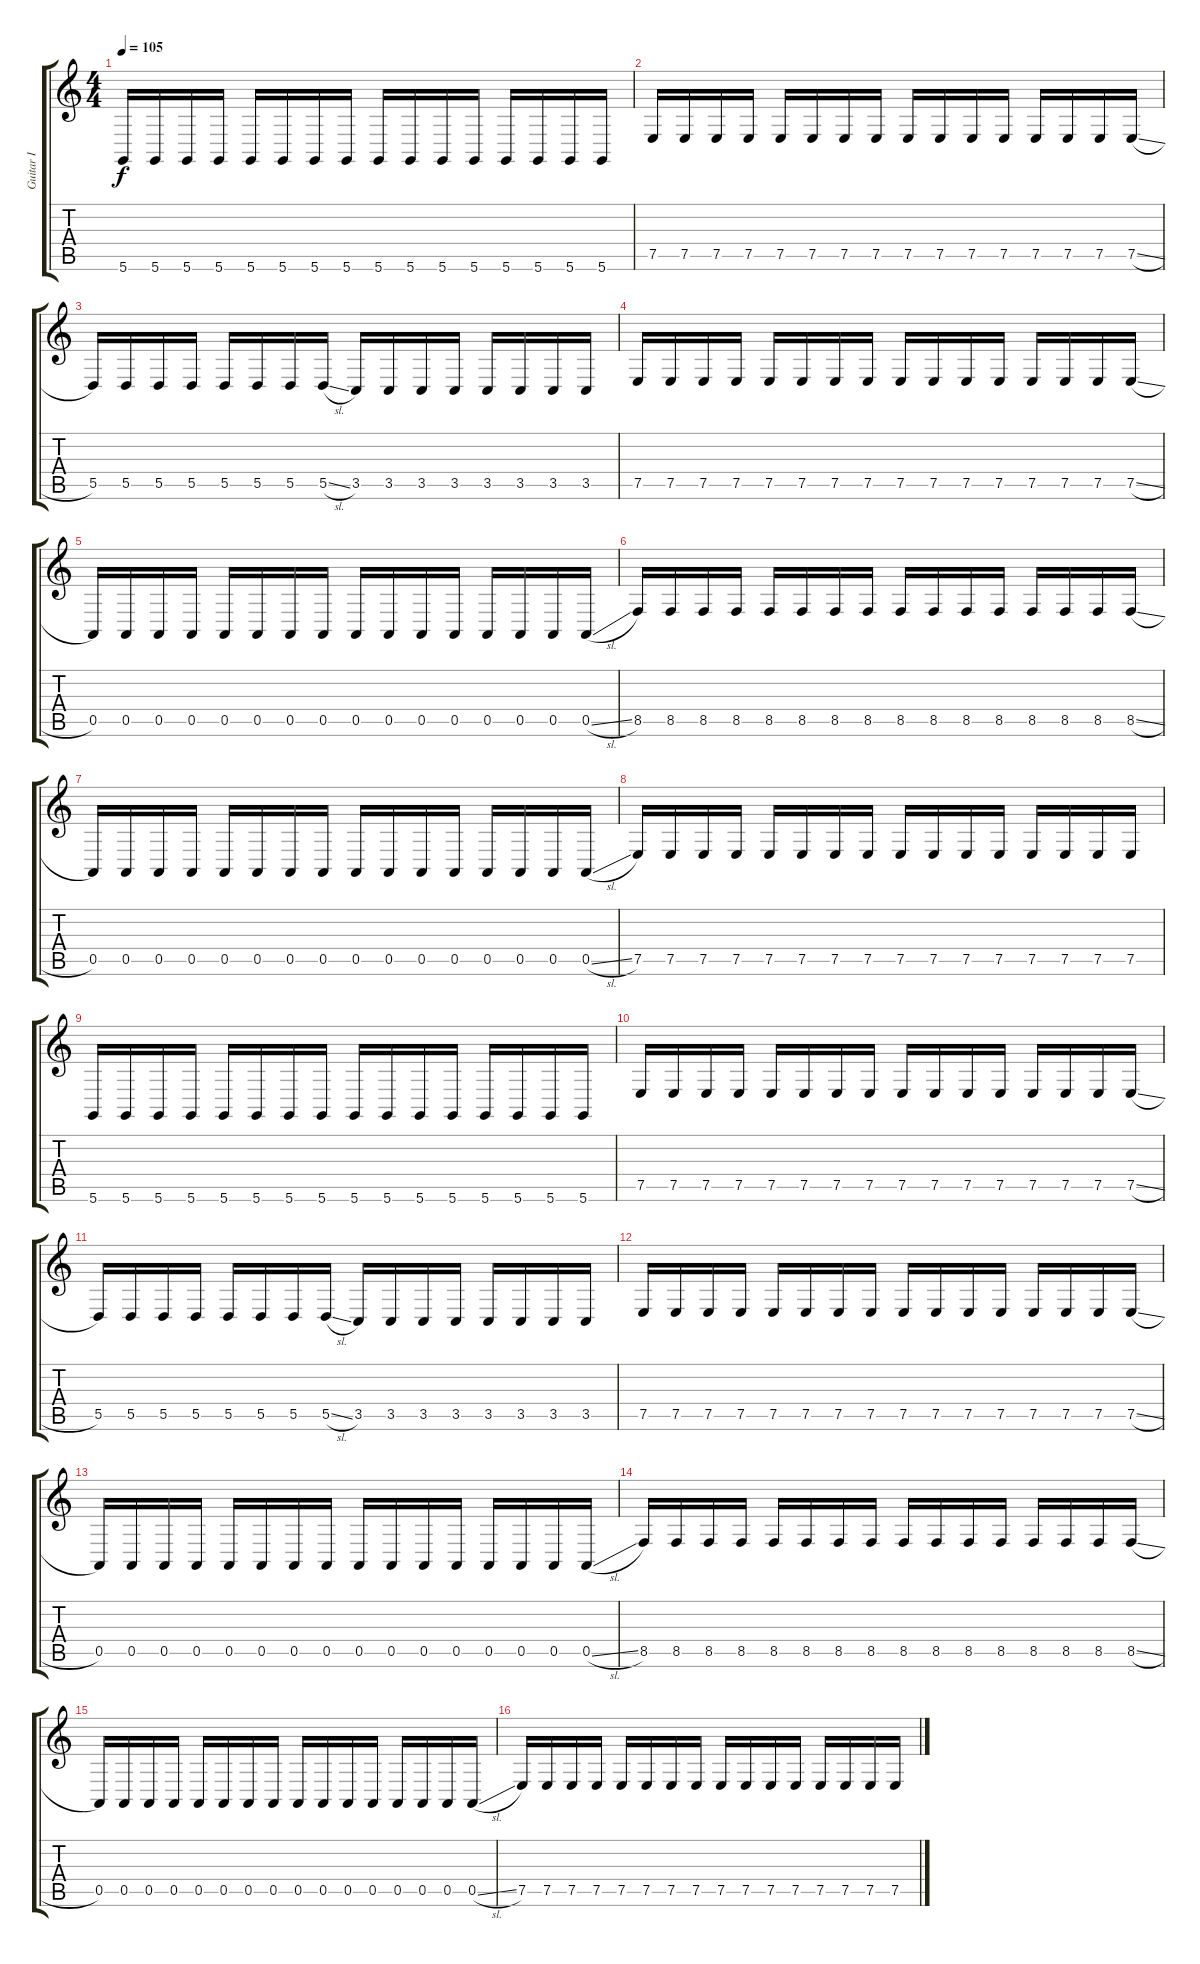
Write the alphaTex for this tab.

\track ("Guitar I" "Guitar I") {instrument agogo}
\staff {score tabs}
\tuning (E4 B3 G3 D3 A2 D2) {hide}
\ts (4 4)
\tempo 105
\clef g2
\ks aminor
5.6.16{dy f} 5.6.16 5.6.16 5.6.16 5.6.16 5.6.16 5.6.16 5.6.16 5.6.16 5.6.16 5.6.16 5.6.16 5.6.16 5.6.16 5.6.16 5.6.16 |
7.5.16 7.5.16 7.5.16 7.5.16 7.5.16 7.5.16 7.5.16 7.5.16 7.5.16 7.5.16 7.5.16 7.5.16 7.5.16 7.5.16 7.5.16 7.5{sl}.16 |
5.5.16 5.5.16 5.5.16 5.5.16 5.5.16 5.5.16 5.5.16 5.5{sl}.16 3.5.16 3.5.16 3.5.16 3.5.16 3.5.16 3.5.16 3.5.16 3.5.16 |
7.5.16{volume 7} 7.5.16 7.5.16 7.5.16 7.5.16 7.5.16 7.5.16 7.5.16 7.5.16 7.5.16 7.5.16 7.5.16 7.5.16 7.5.16 7.5.16 7.5{sl}.16 |
0.5.16 0.5.16 0.5.16 0.5.16 0.5.16 0.5.16 0.5.16 0.5.16 0.5.16 0.5.16 0.5.16 0.5.16 0.5.16 0.5.16 0.5.16 0.5{sl}.16 |
8.5.16 8.5.16 8.5.16 8.5.16 8.5.16 8.5.16 8.5.16 8.5.16 8.5.16 8.5.16 8.5.16 8.5.16 8.5.16 8.5.16 8.5.16 8.5{sl}.16 |
0.5.16 0.5.16 0.5.16 0.5.16 0.5.16 0.5.16 0.5.16 0.5.16 0.5.16 0.5.16 0.5.16 0.5.16 0.5.16 0.5.16 0.5.16 0.5{sl}.16 |
7.5.16{volume 5} 7.5.16 7.5.16 7.5.16 7.5.16 7.5.16 7.5.16 7.5.16 7.5.16 7.5.16 7.5.16 7.5.16 7.5.16 7.5.16 7.5.16 7.5.16 |
5.6.16 5.6.16 5.6.16 5.6.16 5.6.16 5.6.16 5.6.16 5.6.16 5.6.16 5.6.16 5.6.16 5.6.16 5.6.16 5.6.16 5.6.16 5.6.16 |
7.5.16 7.5.16 7.5.16 7.5.16 7.5.16 7.5.16 7.5.16 7.5.16 7.5.16 7.5.16 7.5.16 7.5.16 7.5.16 7.5.16 7.5.16 7.5{sl}.16 |
5.5.16 5.5.16 5.5.16 5.5.16 5.5.16 5.5.16 5.5.16 5.5{sl}.16 3.5.16 3.5.16 3.5.16 3.5.16 3.5.16 3.5.16 3.5.16 3.5.16 |
7.5.16{volume 4} 7.5.16 7.5.16 7.5.16 7.5.16 7.5.16 7.5.16 7.5.16 7.5.16 7.5.16 7.5.16 7.5.16 7.5.16 7.5.16 7.5.16 7.5{sl}.16 |
0.5.16 0.5.16 0.5.16 0.5.16 0.5.16 0.5.16 0.5.16 0.5.16 0.5.16 0.5.16 0.5.16 0.5.16 0.5.16 0.5.16 0.5.16 0.5{sl}.16 |
8.5.16 8.5.16 8.5.16 8.5.16 8.5.16 8.5.16 8.5.16 8.5.16 8.5.16 8.5.16 8.5.16 8.5.16 8.5.16 8.5.16 8.5.16 8.5{sl}.16 |
0.5.16 0.5.16 0.5.16 0.5.16 0.5.16 0.5.16 0.5.16 0.5.16 0.5.16 0.5.16 0.5.16 0.5.16 0.5.16 0.5.16 0.5.16 0.5{sl}.16 |
7.5.16{volume 3} 7.5.16 7.5.16 7.5.16 7.5.16 7.5.16 7.5.16 7.5.16 7.5.16 7.5.16 7.5.16 7.5.16 7.5.16 7.5.16 7.5.16 7.5.16
